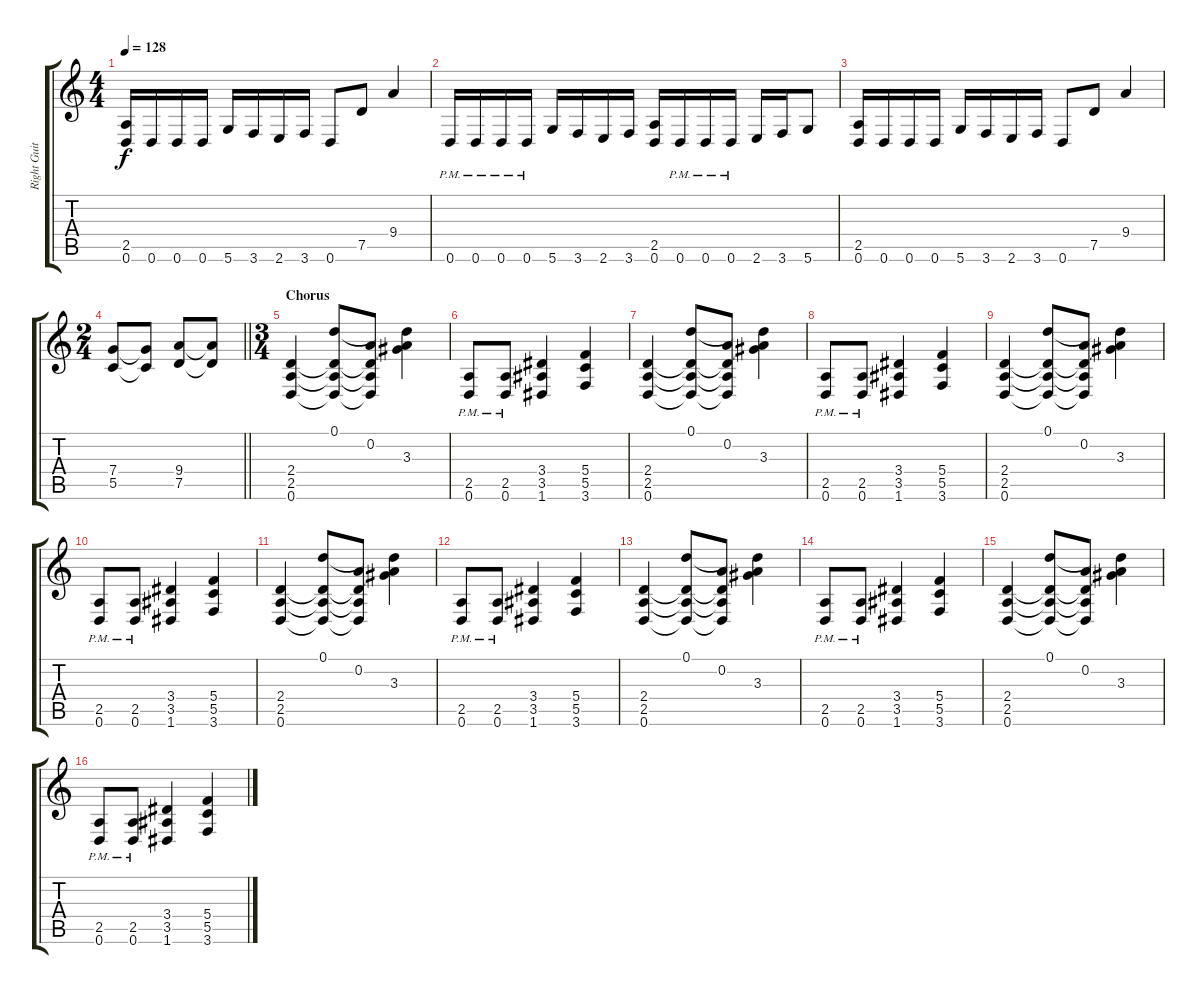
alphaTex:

\track ("Right Guitar" "Right Guit") {instrument distortionguitar}
\staff {score tabs}
\tuning (D4 A3 F3 C3 G2 D2) {hide}
\ts (4 4)
\tempo 128
\clef g2
\ks c
(2.5 0.6).16{dy f} 0.6.16 0.6.16 0.6.16 5.6.16 3.6.16 2.6.16 3.6.16 0.6.8 7.5.8 9.4.4 |
0.6{pm}.16 0.6{pm}.16 0.6{pm}.16 0.6{pm}.16 5.6.16 3.6.16 2.6.16 3.6.16 (2.5 0.6).16 0.6{pm}.16 0.6{pm}.16 0.6{pm}.16 2.6.16 3.6.16 5.6.8 |
(2.5 0.6).16 0.6.16 0.6.16 0.6.16 5.6.16 3.6.16 2.6.16 3.6.16 0.6.8 7.5.8 9.4.4 |
\ts (2 4)
\barLineRight lightlight
(7.4 5.5).8 (7.4{t} 5.5{t}).8 (9.4 7.5).8 (9.4{t} 7.5{t}).8 |
\ts (3 4)
\section ("" "Chorus")
(2.4 2.5 0.6).4 (0.1 2.4{t} 2.5{t} 0.6{t}).8 (0.2 2.4{t} 2.5{t} 0.6{t}).8 (0.1{t} 0.2{t} 3.3).4 |
(2.5{pm} 0.6{pm}).8 (2.5{pm} 0.6{pm}).8 (3.4 3.5 1.6).4 (5.4 5.5 3.6).4 |
(2.4 2.5 0.6).4 (0.1 2.4{t} 2.5{t} 0.6{t}).8 (0.2 2.4{t} 2.5{t} 0.6{t}).8 (0.1{t} 0.2{t} 3.3).4 |
(2.5{pm} 0.6{pm}).8 (2.5{pm} 0.6{pm}).8 (3.4 3.5 1.6).4 (5.4 5.5 3.6).4 |
(2.4 2.5 0.6).4 (0.1 2.4{t} 2.5{t} 0.6{t}).8 (0.2 2.4{t} 2.5{t} 0.6{t}).8 (0.1{t} 0.2{t} 3.3).4 |
(2.5{pm} 0.6{pm}).8 (2.5{pm} 0.6{pm}).8 (3.4 3.5 1.6).4 (5.4 5.5 3.6).4 |
(2.4 2.5 0.6).4 (0.1 2.4{t} 2.5{t} 0.6{t}).8 (0.2 2.4{t} 2.5{t} 0.6{t}).8 (0.1{t} 0.2{t} 3.3).4 |
(2.5{pm} 0.6{pm}).8 (2.5{pm} 0.6{pm}).8 (3.4 3.5 1.6).4 (5.4 5.5 3.6).4 |
(2.4 2.5 0.6).4 (0.1 2.4{t} 2.5{t} 0.6{t}).8 (0.2 2.4{t} 2.5{t} 0.6{t}).8 (0.1{t} 0.2{t} 3.3).4 |
(2.5{pm} 0.6{pm}).8 (2.5{pm} 0.6{pm}).8 (3.4 3.5 1.6).4 (5.4 5.5 3.6).4 |
(2.4 2.5 0.6).4 (0.1 2.4{t} 2.5{t} 0.6{t}).8 (0.2 2.4{t} 2.5{t} 0.6{t}).8 (0.1{t} 0.2{t} 3.3).4 |
(2.5{pm} 0.6{pm}).8 (2.5{pm} 0.6{pm}).8 (3.4 3.5 1.6).4 (5.4 5.5 3.6).4
